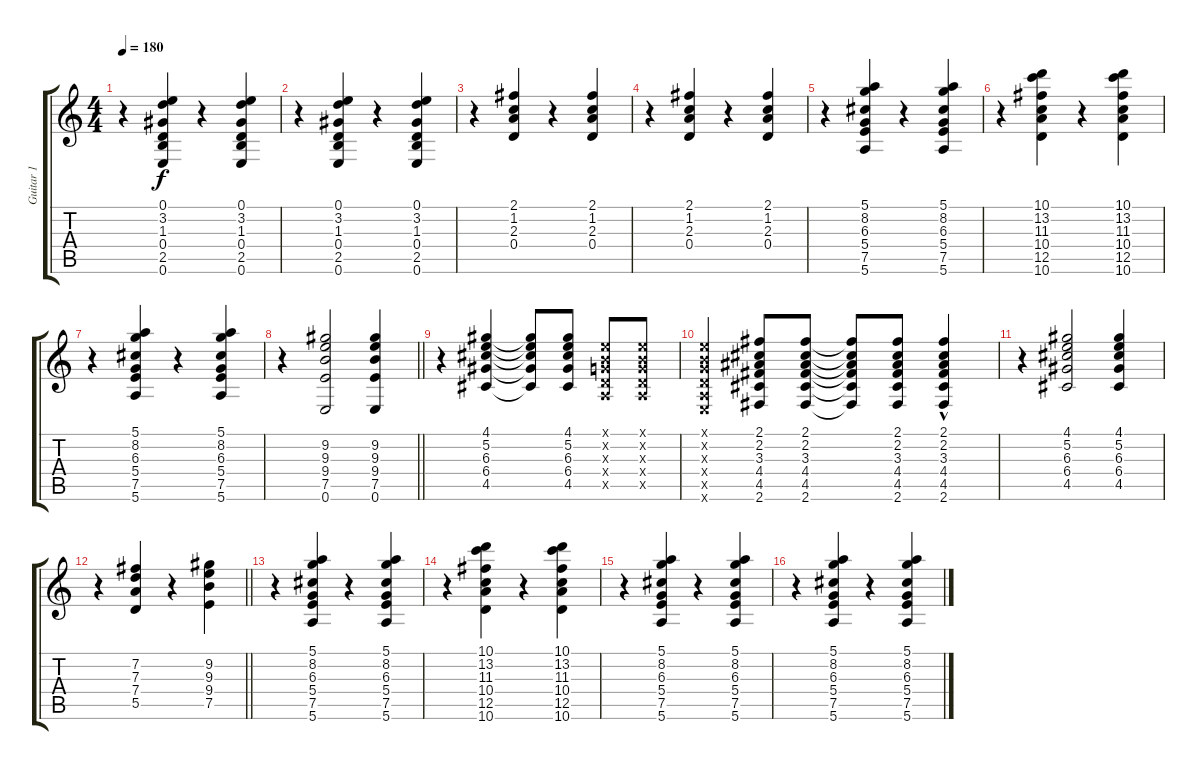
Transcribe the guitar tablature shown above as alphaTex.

\track ("Guitar 1" "Guitar 1") {instrument electricguitarclean}
\staff {score tabs}
\tuning (E4 B3 G3 D3 A2 E2) {hide}
\ts (4 4)
\tempo 180
\clef g2
\ks c
r.4{dy f} (0.1 3.2 1.3 0.4 2.5 0.6).4 r.4 (0.1 3.2 1.3 0.4 2.5 0.6).4 |
r.4 (0.1 3.2 1.3 0.4 2.5 0.6).4 r.4 (0.1 3.2 1.3 0.4 2.5 0.6).4 |
r.4 (2.1 1.2 2.3 0.4).4 r.4 (2.1 1.2 2.3 0.4).4 |
r.4 (2.1 1.2 2.3 0.4).4 r.4 (2.1 1.2 2.3 0.4).4 |
r.4 (5.1 8.2 6.3 5.4 7.5 5.6).4 r.4 (5.1 8.2 6.3 5.4 7.5 5.6).4 |
r.4 (10.1 13.2 11.3 10.4 12.5 10.6).4 r.4 (10.1 13.2 11.3 10.4 12.5 10.6).4 |
r.4 (5.1 8.2 6.3 5.4 7.5 5.6).4 r.4 (5.1 8.2 6.3 5.4 7.5 5.6).4 |
\barLineRight lightlight
r.4 (9.2 9.3 9.4 7.5 0.6).2 (9.2 9.3 9.4 7.5 0.6).4 |
r.4 (4.1 5.2 6.3 6.4 4.5).4 (4.1{t} 5.2{t} 6.3{t} 6.4{t} 4.5{t}).8 (4.1 5.2 6.3 6.4 4.5).8 (0.1{x} 0.2{x} 0.3{x} 0.4{x} 0.5{x}).8 (0.1{x} 0.2{x} 0.3{x} 0.4{x} 0.5{x}).8 |
(0.1{x} 0.2{x} 0.3{x} 0.4{x} 0.5{x} 0.6{x}).4 (2.1 2.2 3.3 4.4 4.5 2.6).8 (2.1 2.2 3.3 4.4 4.5 2.6).8 (2.1{t} 2.2{t} 3.3{t} 4.4{t} 4.5{t} 2.6{t}).8 (2.1 2.2 3.3 4.4 4.5 2.6).8 (2.1{hac} 2.2{hac} 3.3{hac} 4.4{hac} 4.5{hac} 2.6{hac}).4 |
r.4 (4.1 5.2 6.3 6.4 4.5).2 (4.1 5.2 6.3 6.4 4.5).4 |
\barLineRight lightlight
r.4 (7.2 7.3 7.4 5.5).4 r.4 (9.2 9.3 9.4 7.5).4 |
r.4 (5.1 8.2 6.3 5.4 7.5 5.6).4 r.4 (5.1 8.2 6.3 5.4 7.5 5.6).4 |
r.4 (10.1 13.2 11.3 10.4 12.5 10.6).4 r.4 (10.1 13.2 11.3 10.4 12.5 10.6).4 |
r.4 (5.1 8.2 6.3 5.4 7.5 5.6).4 r.4 (5.1 8.2 6.3 5.4 7.5 5.6).4 |
r.4 (5.1 8.2 6.3 5.4 7.5 5.6).4 r.4 (5.1 8.2 6.3 5.4 7.5 5.6).4
